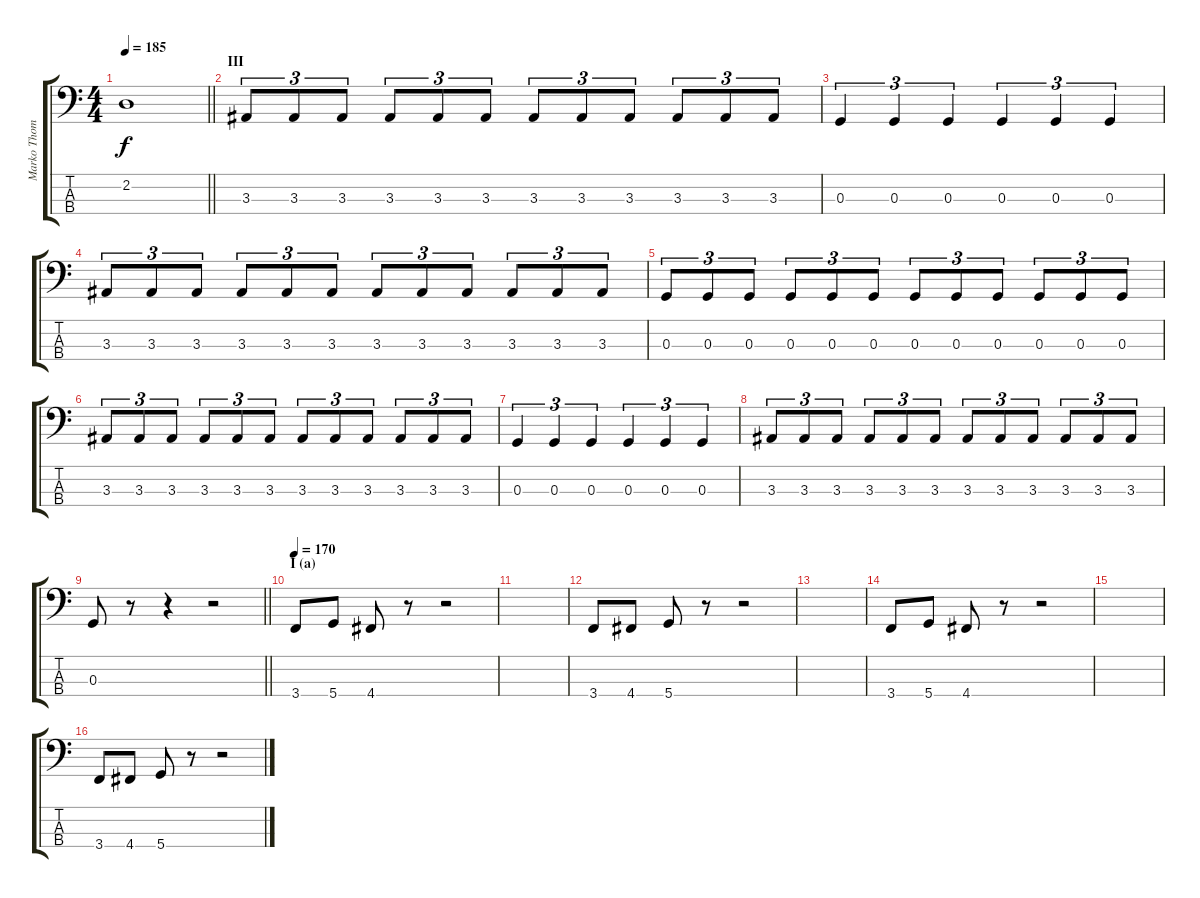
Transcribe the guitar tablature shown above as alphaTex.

\track ("Marko Thomas" "Marko Thom") {instrument electricbassfinger}
\staff {score tabs}
\tuning (F2 C2 G1 D1) {hide}
\ts (4 4)
\tempo 185
\clef f4
\barLineRight lightlight
\ks c
2.2.1{dy f} |
\section ("" "III")
3.3.8{tu (3 2)} 3.3.8{tu (3 2)} 3.3.8{tu (3 2)} 3.3.8{tu (3 2)} 3.3.8{tu (3 2)} 3.3.8{tu (3 2)} 3.3.8{tu (3 2)} 3.3.8{tu (3 2)} 3.3.8{tu (3 2)} 3.3.8{tu (3 2)} 3.3.8{tu (3 2)} 3.3.8{tu (3 2)} |
0.3.4{tu (3 2)} 0.3.4{tu (3 2)} 0.3.4{tu (3 2)} 0.3.4{tu (3 2)} 0.3.4{tu (3 2)} 0.3.4{tu (3 2)} |
3.3.8{tu (3 2)} 3.3.8{tu (3 2)} 3.3.8{tu (3 2)} 3.3.8{tu (3 2)} 3.3.8{tu (3 2)} 3.3.8{tu (3 2)} 3.3.8{tu (3 2)} 3.3.8{tu (3 2)} 3.3.8{tu (3 2)} 3.3.8{tu (3 2)} 3.3.8{tu (3 2)} 3.3.8{tu (3 2)} |
0.3.8{tu (3 2)} 0.3.8{tu (3 2)} 0.3.8{tu (3 2)} 0.3.8{tu (3 2)} 0.3.8{tu (3 2)} 0.3.8{tu (3 2)} 0.3.8{tu (3 2)} 0.3.8{tu (3 2)} 0.3.8{tu (3 2)} 0.3.8{tu (3 2)} 0.3.8{tu (3 2)} 0.3.8{tu (3 2)} |
3.3.8{tu (3 2)} 3.3.8{tu (3 2)} 3.3.8{tu (3 2)} 3.3.8{tu (3 2)} 3.3.8{tu (3 2)} 3.3.8{tu (3 2)} 3.3.8{tu (3 2)} 3.3.8{tu (3 2)} 3.3.8{tu (3 2)} 3.3.8{tu (3 2)} 3.3.8{tu (3 2)} 3.3.8{tu (3 2)} |
0.3.4{tu (3 2)} 0.3.4{tu (3 2)} 0.3.4{tu (3 2)} 0.3.4{tu (3 2)} 0.3.4{tu (3 2)} 0.3.4{tu (3 2)} |
3.3.8{tu (3 2)} 3.3.8{tu (3 2)} 3.3.8{tu (3 2)} 3.3.8{tu (3 2)} 3.3.8{tu (3 2)} 3.3.8{tu (3 2)} 3.3.8{tu (3 2)} 3.3.8{tu (3 2)} 3.3.8{tu (3 2)} 3.3.8{tu (3 2)} 3.3.8{tu (3 2)} 3.3.8{tu (3 2)} |
\barLineRight lightlight
0.3.8 r.8 r.4 r.2 |
\section ("" "I (a)")
\tempo 170
3.4.8 5.4.8 4.4.8 r.8 r.2 |
|
3.4.8 4.4.8 5.4.8 r.8 r.2 |
|
3.4.8 5.4.8 4.4.8 r.8 r.2 |
|
3.4.8 4.4.8 5.4.8 r.8 r.2
